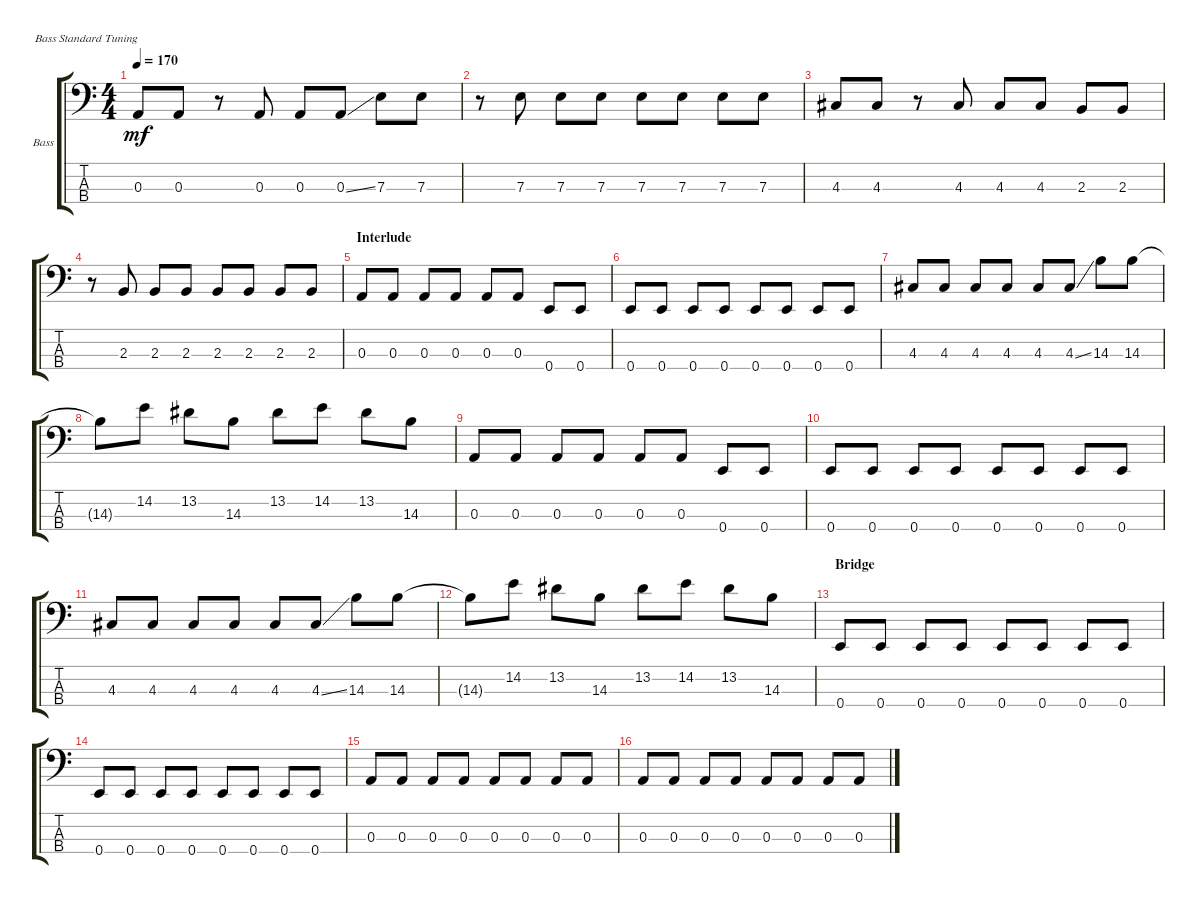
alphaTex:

\defaultSystemsLayout 4
\bracketExtendMode groupsimilarinstruments
\firstSystemTrackNameOrientation horizontal
\otherSystemsTrackNameOrientation horizontal
\track ("Electric Bass" "Bass") {instrument electricbassfinger}
\staff {score tabs}
\tuning (G2 D2 A1 E1)
\ts (4 4)
\tempo 170
\clef f4
\ks c
0.3.8{dy mf} 0.3.8 r.8 0.3.8 0.3.8 0.3{ss}.8 7.3.8 7.3.8 |
r.8 7.3.8 7.3.8 7.3.8 7.3.8 7.3.8 7.3.8 7.3.8 |
4.3.8 4.3.8 r.8 4.3.8 4.3.8 4.3.8 2.3.8 2.3.8 |
r.8 2.3.8 2.3.8 2.3.8 2.3.8 2.3.8 2.3.8 2.3.8 |
\section ("" "Interlude")
0.3.8 0.3.8 0.3.8 0.3.8 0.3.8 0.3.8 0.4.8 0.4.8 |
0.4.8 0.4.8 0.4.8 0.4.8 0.4.8 0.4.8 0.4.8 0.4.8 |
4.3.8 4.3.8 4.3.8 4.3.8 4.3.8 4.3{ss}.8 14.3.8 14.3.8 |
14.3{t}.8 14.2.8 13.2.8 14.3.8 13.2.8 14.2.8 13.2.8 14.3.8 |
0.3.8 0.3.8 0.3.8 0.3.8 0.3.8 0.3.8 0.4.8 0.4.8 |
0.4.8 0.4.8 0.4.8 0.4.8 0.4.8 0.4.8 0.4.8 0.4.8 |
4.3.8 4.3.8 4.3.8 4.3.8 4.3.8 4.3{ss}.8 14.3.8 14.3.8 |
14.3{t}.8 14.2.8 13.2.8 14.3.8 13.2.8 14.2.8 13.2.8 14.3.8 |
\section ("" "Bridge")
0.4.8 0.4.8 0.4.8 0.4.8 0.4.8 0.4.8 0.4.8 0.4.8 |
0.4.8 0.4.8 0.4.8 0.4.8 0.4.8 0.4.8 0.4.8 0.4.8 |
0.3.8 0.3.8 0.3.8 0.3.8 0.3.8 0.3.8 0.3.8 0.3.8 |
0.3.8 0.3.8 0.3.8 0.3.8 0.3.8 0.3.8 0.3.8 0.3.8
